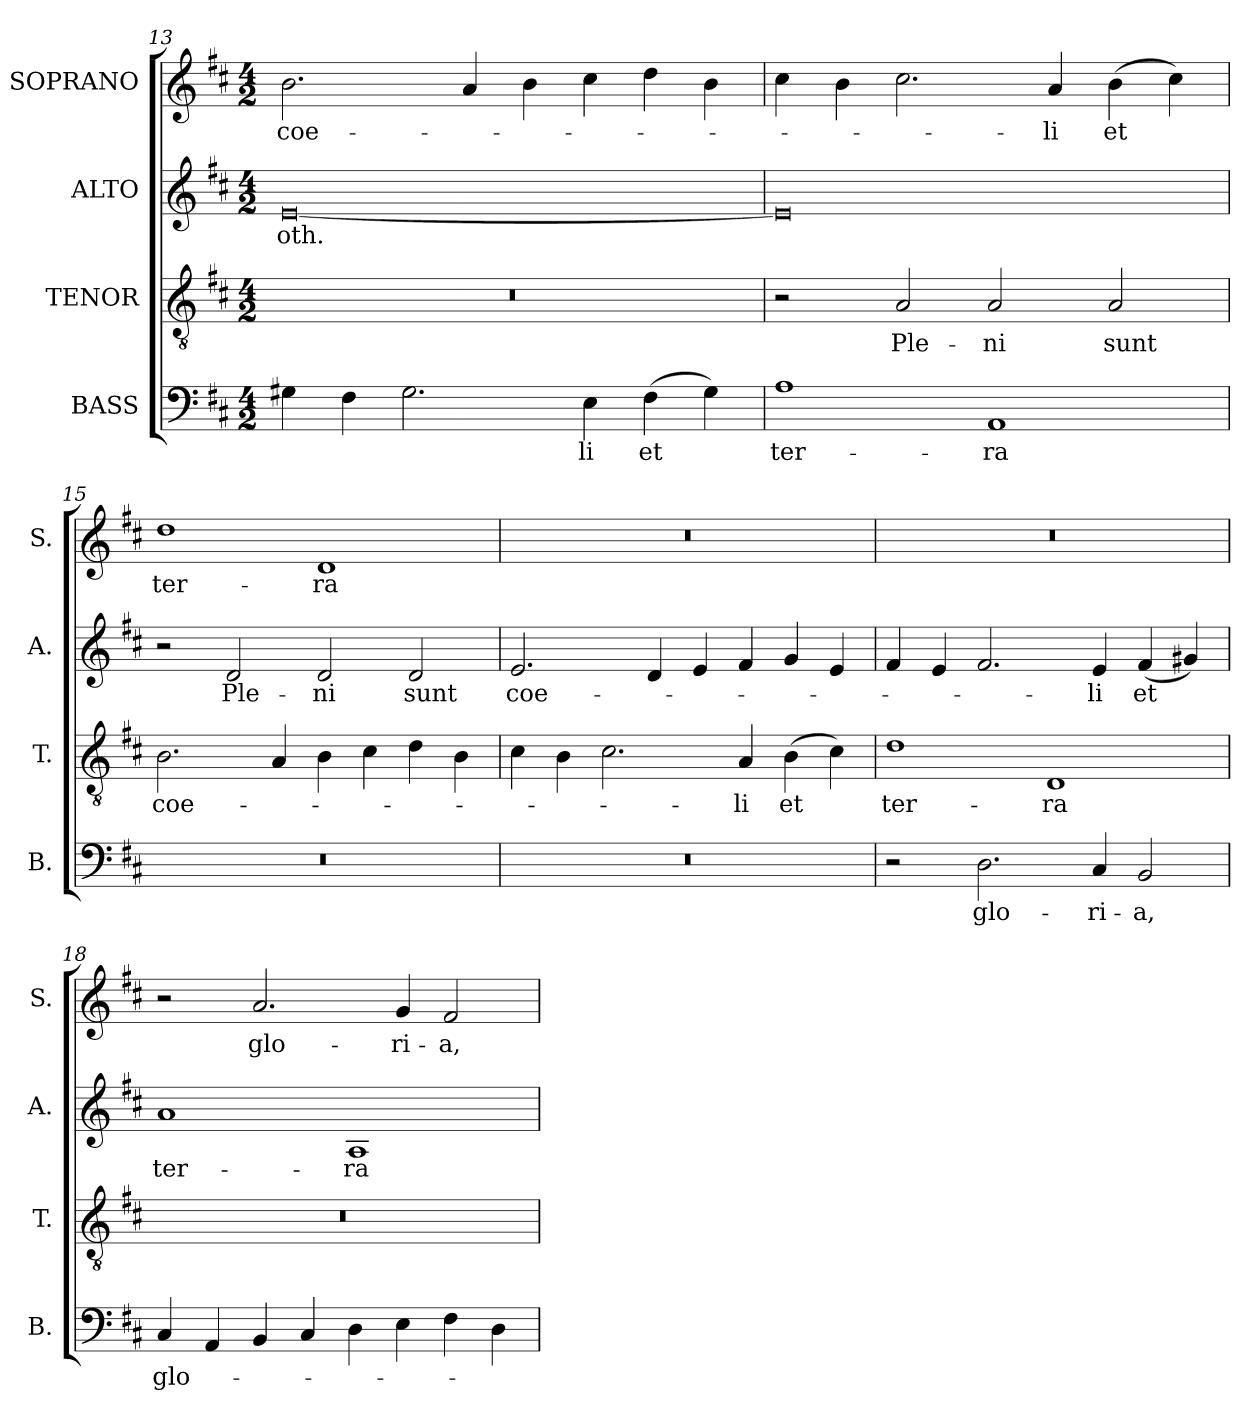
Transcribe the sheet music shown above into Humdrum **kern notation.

**kern	**text	**kern	**text	**kern	**text	**kern	**text
*part4	*part4	*part3	*part3	*part2	*part2	*part1	*part1
*staff4	*staff4	*staff3	*staff3	*staff2	*staff2	*staff1	*staff1
*I"BASS	*	*I"TENOR	*	*I"ALTO	*	*I"SOPRANO	*
*I'B.	*	*I'T.	*	*I'A.	*	*I'S.	*
!!LO:LB:g=z
*clefF4	*	*clefGv2	*	*clefG2	*	*clefG2	*
*	*	*ITrd7c12	*	*	*	*	*
*k[f#c#]	*	*k[f#c#]	*	*k[f#c#]	*	*k[f#c#]	*
*D:	*	*D:	*	*D:	*	*D:	*
*M4/2	*	*M4/2	*	*M4/2	*	*M4/2	*
=13	=13	=13	=13	=13	=13	=13	=13
!	!	!LO:N:vis=1	!	!	!	!	!
!	!	!	!	!	!LO:LY:b:color=#000000	!	!
!	!	!	!	!	!	!	!LO:LY:b:color=#000000
4G#Xi\	.	0r	.	[0ei	-oth.	2.bi\	coe-
4F#i\	.	.	.	.	.	.	.
2.G#i\	.	.	.	.	.	.	.
.	.	.	.	.	.	4ai/	.
.	.	.	.	.	.	4bi\	.
!	!LO:LY:b:color=#000000	!	!	!	!	!	!
4Ei\	-li	.	.	.	.	4cc#i\	.
!	!LO:LY:b:color=#000000	!	!	!	!	!	!
(4F#i\	et	.	.	.	.	4ddi\	.
4G#i\)	.	.	.	.	.	4bi\	.
=14	=14	=14	=14	=14	=14	=14	=14
!	!LO:LY:b:color=#000000	!	!	!	!	!	!
1Ai	ter-	2r	.	0ei]	.	4cc#i\	.
.	.	.	.	.	.	4bi\	.
!	!	!	!LO:LY:b:color=#000000	!	!	!	!
.	.	2AAi/	Ple-	.	.	2.cc#i\	.
!	!LO:LY:b:color=#000000	!	!	!	!	!	!
!	!	!	!LO:LY:b:color=#000000	!	!	!	!
1AAi	-ra	2AAi/	-ni	.	.	.	.
!	!	!	!	!	!	!	!LO:LY:b:color=#000000
.	.	.	.	.	.	4ai/	-li
!	!	!	!LO:LY:b:color=#000000	!	!	!	!
!	!	!	!	!	!	!	!LO:LY:b:color=#000000
.	.	2AAi/	sunt	.	.	(4bi\	et
.	.	.	.	.	.	4cc#i\)	.
=15	=15	=15	=15	=15	=15	=15	=15
!LO:N:vis=1	!	!	!	!	!	!	!
!	!	!	!LO:LY:b:color=#000000	!	!	!	!
!	!	!	!	!	!	!	!LO:LY:b:color=#000000
0r	.	2.BBi\	coe-	2r	.	1ddi	ter-
!	!	!	!	!	!LO:LY:b:color=#000000	!	!
.	.	.	.	2di/	Ple-	.	.
.	.	4AAi/	.	.	.	.	.
!	!	!	!	!	!LO:LY:b:color=#000000	!	!
!	!	!	!	!	!	!	!LO:LY:b:color=#000000
.	.	4BBi\	.	2di/	-ni	1di	-ra
.	.	4C#i\	.	.	.	.	.
!	!	!	!	!	!LO:LY:b:color=#000000	!	!
.	.	4Di\	.	2di/	sunt	.	.
.	.	4BBi\	.	.	.	.	.
=16	=16	=16	=16	=16	=16	=16	=16
!LO:N:vis=1	!	!	!	!	!	!	!
!	!	!	!	!	!LO:LY:b:color=#000000	!LO:N:vis=1	!
0r	.	4C#i\	.	2.ei/	coe-	0r	.
.	.	4BBi\	.	.	.	.	.
.	.	2.C#i\	.	.	.	.	.
.	.	.	.	4di/	.	.	.
.	.	.	.	4ei/	.	.	.
!	!	!	!LO:LY:b:color=#000000	!	!	!	!
.	.	4AAi/	-li	4f#i/	.	.	.
!	!	!	!LO:LY:b:color=#000000	!	!	!	!
.	.	(4BBi\	et	4gi/	.	.	.
.	.	4C#i\)	.	4ei/	.	.	.
=17	=17	=17	=17	=17	=17	=17	=17
!	!	!	!LO:LY:b:color=#000000	!	!	!LO:N:vis=1	!
2r	.	1Di	ter-	4f#i/	.	0r	.
.	.	.	.	4ei/	.	.	.
!	!LO:LY:b:color=#000000	!	!	!	!	!	!
2.Di\	glo-	.	.	2.f#i/	.	.	.
!	!	!	!LO:LY:b:color=#000000	!	!	!	!
.	.	1DDi	-ra	.	.	.	.
!	!LO:LY:b:color=#000000	!	!	!	!	!	!
!	!	!	!	!	!LO:LY:b:color=#000000	!	!
4C#i/	-ri-	.	.	4ei/	-li	.	.
!	!LO:LY:b:color=#000000	!	!	!	!	!	!
!	!	!	!	!	!LO:LY:b:color=#000000	!	!
2BBi/	-a,	.	.	(4f#i/	et	.	.
.	.	.	.	4g#Xi/)	.	.	.
=18	=18	=18	=18	=18	=18	=18	=18
!	!LO:LY:b:color=#000000	!LO:N:vis=1	!	!	!	!	!
!	!	!	!	!	!LO:LY:b:color=#000000	!	!
4C#i/	glo-	0r	.	1ai	ter-	2r	.
4AAi/	.	.	.	.	.	.	.
!	!	!	!	!	!	!	!LO:LY:b:color=#000000
4BBi/	.	.	.	.	.	2.ai/	glo-
4C#i/	.	.	.	.	.	.	.
!	!	!	!	!	!LO:LY:b:color=#000000	!	!
4Di\	.	.	.	1Ai	-ra	.	.
!	!	!	!	!	!	!	!LO:LY:b:color=#000000
4Ei\	.	.	.	.	.	4gi/	-ri-
!	!	!	!	!	!	!	!LO:LY:b:color=#000000
4F#i\	.	.	.	.	.	2f#i/	-a,
4Di\	.	.	.	.	.	.	.
=	=	=	=	=	=	=	=
*-	*-	*-	*-	*-	*-	*-	*-
